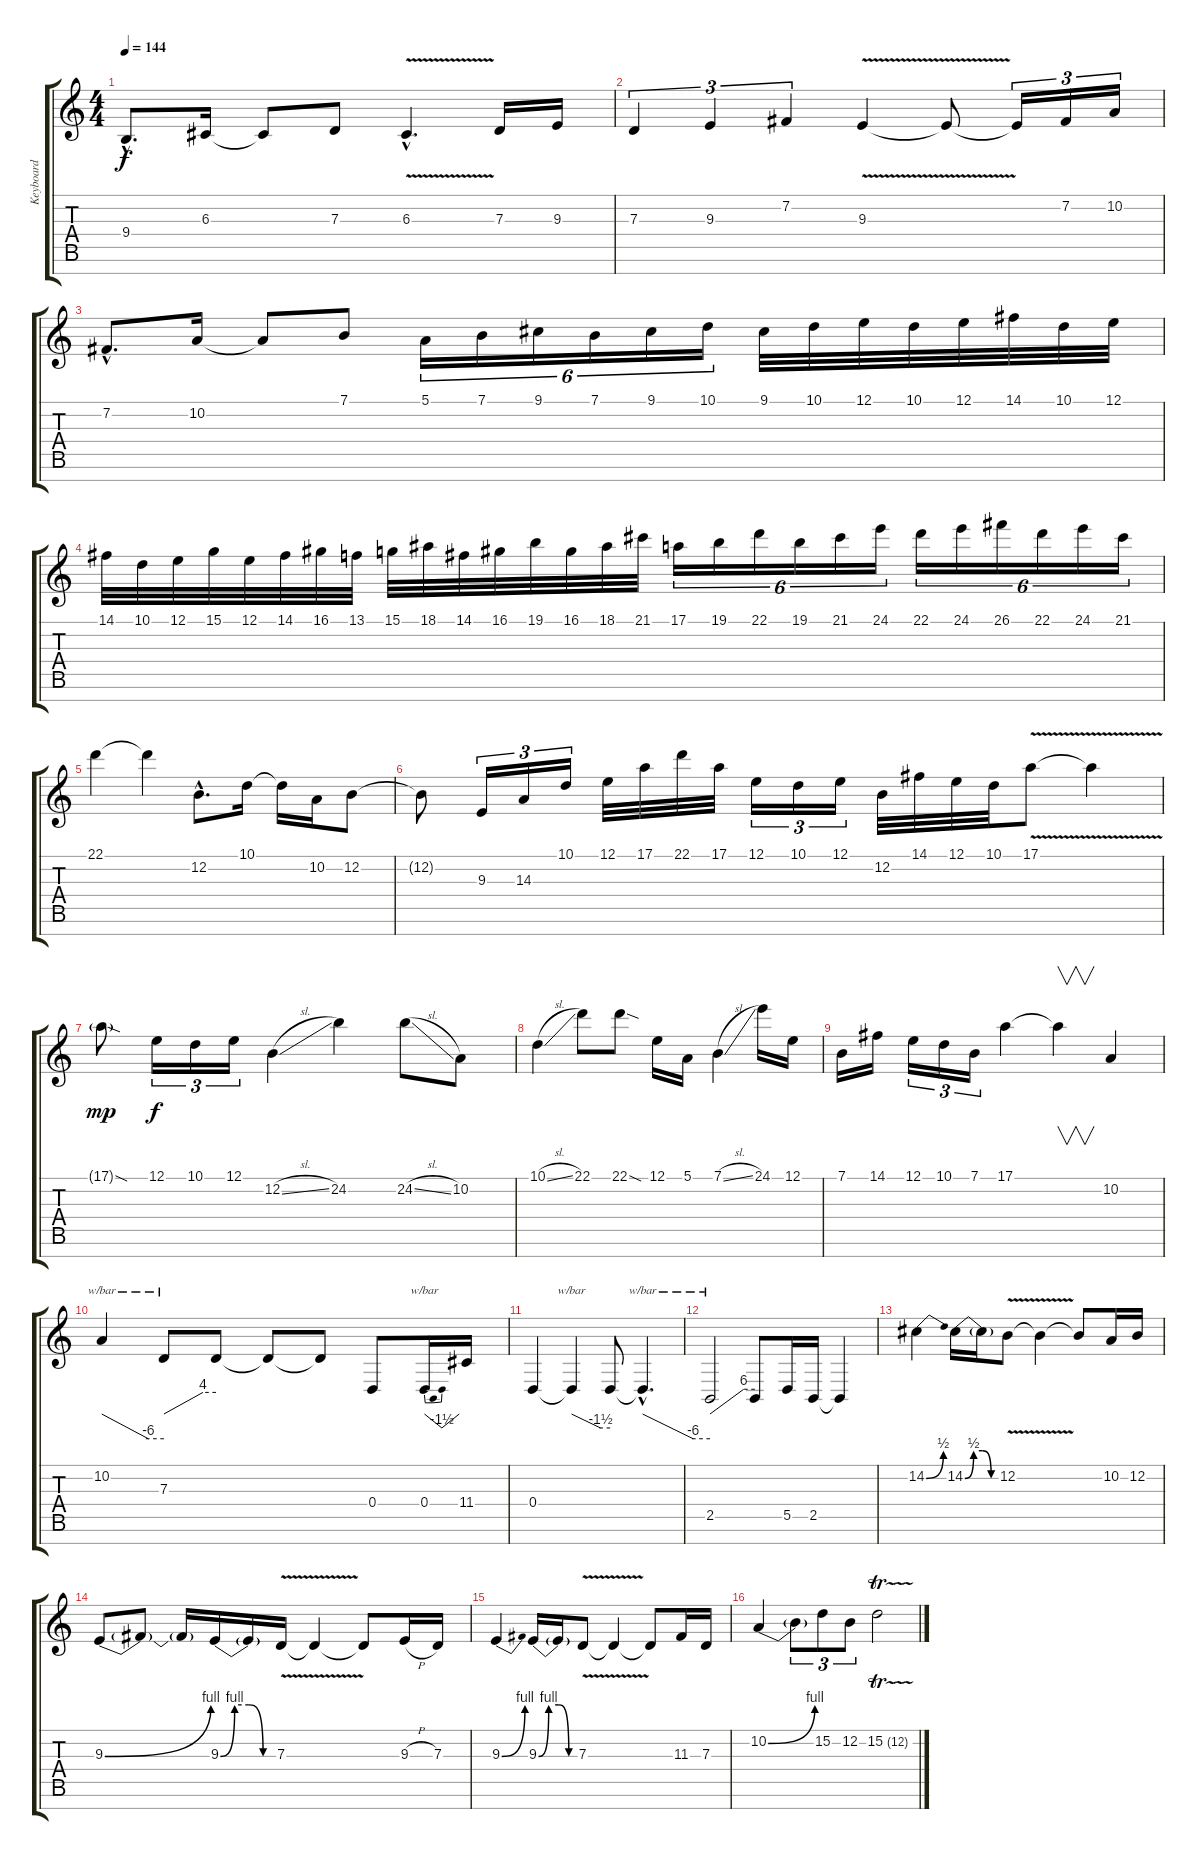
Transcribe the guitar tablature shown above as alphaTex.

\track ("Keyboard" "Keyboard") {instrument electricgrandpiano}
\staff {score tabs}
\tuning (E4 B3 G3 D3 A2 E2 B1) {hide}
\ts (4 4)
\tempo 144
\clef g2
\ks c
9.4{hac}.8{d dy f} 6.3.16 6.3{t}.8 7.3.8 6.3{v hac}.4{d} 7.3.16 9.3.16 |
7.3.4{tu (3 2)} 9.3.4{tu (3 2)} 7.2.4{tu (3 2)} 9.3{v}.4 9.3{t}.8 9.3{t}.16{tu (3 2)} 7.2.16{tu (3 2)} 10.2.16{tu (3 2)} |
7.2{hac}.8{d} 10.2.16 10.2{t}.8 7.1.8 5.1.16{tu (6 4)} 7.1.16{tu (6 4)} 9.1.16{tu (6 4)} 7.1.16{tu (6 4)} 9.1.16{tu (6 4)} 10.1.16{tu (6 4)} 9.1.32 10.1.32 12.1.32 10.1.32 12.1.32 14.1.32 10.1.32 12.1.32 |
14.1.32 10.1.32 12.1.32 15.1.32 12.1.32 14.1.32 16.1.32 13.1.32 15.1.32 18.1.32 14.1.32 16.1.32 19.1.32 16.1.32 18.1.32 21.1.32 17.1.16{tu (6 4)} 19.1.16{tu (6 4)} 22.1.16{tu (6 4)} 19.1.16{tu (6 4)} 21.1.16{tu (6 4)} 24.1.16{tu (6 4)} 22.1.16{tu (6 4)} 24.1.16{tu (6 4)} 26.1.16{tu (6 4)} 22.1.16{tu (6 4)} 24.1.16{tu (6 4)} 21.1.16{tu (6 4)} |
22.1.4 22.1{t}.4 12.2{hac}.8{d} 10.1.16 10.1{t}.16 10.2.16 12.2.8 |
12.2{t}.8 9.3.16{tu (3 2)} 14.3.16{tu (3 2)} 10.1.16{tu (3 2)} 12.1.32 17.1.32 22.1.32 17.1.32 12.1.16{tu (3 2)} 10.1.16{tu (3 2)} 12.1.16{tu (3 2)} 12.2.32 14.1.32 12.1.32 10.1.32 17.1{v}.8 17.1{t}.4 |
17.1{sod g}.8{dy mp} 12.1.16{tu (3 2) dy f} 10.1.16{tu (3 2)} 12.1.16{tu (3 2)} 12.2{sl}.4 24.2.4 24.2{sl}.8 10.2.8 |
10.1{sl}.4 22.1.8 22.1{sod}.8 12.1.16 5.1.16 7.1{sl}.4 24.1.16 12.1.16 |
7.1.16 14.1.16 12.1.16{tu (3 2)} 10.1.16{tu (3 2)} 7.1.16{tu (3 2)} 17.1.4 17.1{t}.4{v} 10.2.4 |
10.2.4{tbe (custom default 0 0 45 -24 60 -24)} 7.3.8{tbe (custom default 0 0 45 16 60 16)} 7.3{t}.8 7.3{t}.8 7.3{t}.8 0.4.8 0.4.16{tbe (dip default 0 0 30 -6 60 0)} 11.4.16 |
0.4.4 0.4{t}.4{tbe (custom default 0 0 45 -6 60 -6)} 0.4{t}.8 0.4{hac t}.4{d tbe (custom default 0 0 45 -24 60 -24)} |
2.5.2{tbe (custom default 0 0 45 24 60 24)} 2.5{t}.8 5.5.16 2.5.16 2.5{t}.4 |
14.2{be (bend 0 0 60 2)}.4 14.2{be (custom 0 0 15 2 30 2 45 0 60 0)}.16 14.2{t}.16 12.2{v}.8 12.2{t}.4 12.2{t}.8 10.2.16 12.2.16 |
9.3{be (bend 0 0 60 4)}.8 9.3{t}.8 9.3{t}.16 9.3{be (custom 0 0 15 4 30 4 45 0 60 0)}.16 9.3{t}.16 7.3{v}.16 7.3{t}.4 7.3{t}.8 9.3{h}.16 7.3.16 |
9.3{be (bend 0 0 60 4)}.4 9.3{be (custom 0 0 15 4 30 4 45 0 60 0)}.16 9.3{t}.16 7.3{v}.8 7.3{t}.4 7.3{t}.8 11.3.16 7.3.16 |
10.2{be (bend 0 0 60 4)}.4 10.2{t}.8{tu (3 2)} 15.2.8{tu (3 2)} 12.2.8{tu (3 2)} 15.2{tr (12 32)}.2
